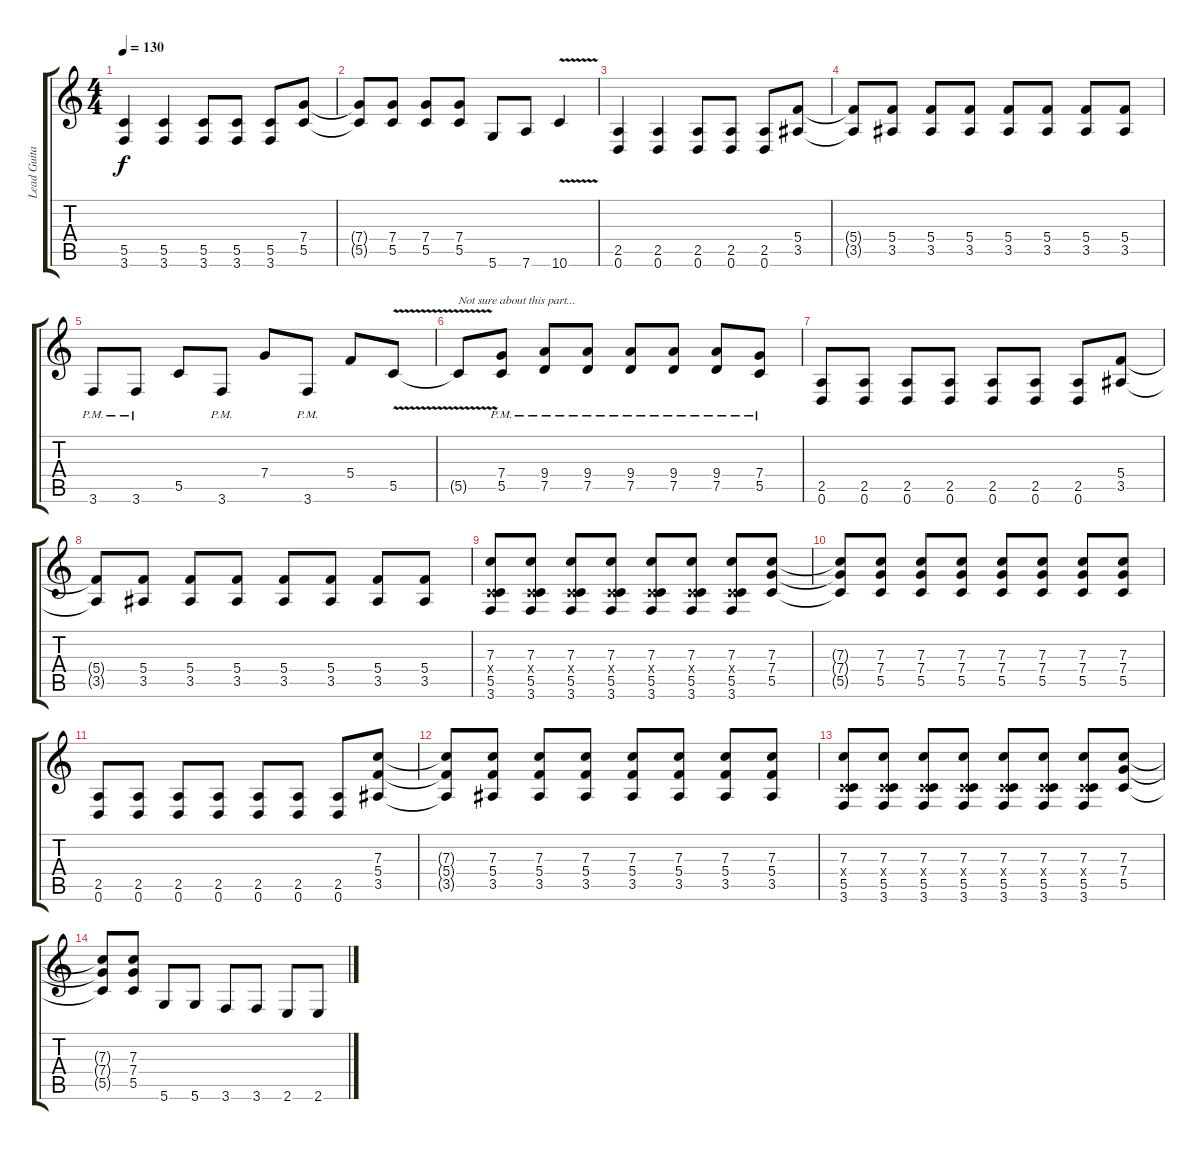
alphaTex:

\track ("Lead Guitar" "Lead Guita") {instrument overdrivenguitar}
\staff {score tabs}
\tuning (D4 A3 F3 C3 G2 D2) {hide}
\ts (4 4)
\tempo 130
\clef g2
\ks c
(5.5 3.6).4{dy f} (5.5 3.6).4 (5.5 3.6).8 (5.5 3.6).8 (5.5 3.6).8 (7.4 5.5).8 |
(7.4{t} 5.5{t}).8 (7.4 5.5).8 (7.4 5.5).8 (7.4 5.5).8 5.6.8 7.6.8 10.6{v}.4 |
(2.5 0.6).4 (2.5 0.6).4 (2.5 0.6).8 (2.5 0.6).8 (2.5 0.6).8 (5.4 3.5).8 |
(5.4{t} 3.5{t}).8 (5.4 3.5).8 (5.4 3.5).8 (5.4 3.5).8 (5.4 3.5).8 (5.4 3.5).8 (5.4 3.5).8 (5.4 3.5).8 |
3.6{pm}.8 3.6{pm}.8 5.5.8 3.6{pm}.8 7.4.8 3.6{pm}.8 5.4.8 5.5{v}.8 |
5.5{t}.8{txt "Not sure about this part..."} (7.4{pm} 5.5{pm}).8 (9.4{pm} 7.5{pm}).8 (9.4{pm} 7.5{pm}).8 (9.4{pm} 7.5{pm}).8 (9.4{pm} 7.5{pm}).8 (9.4{pm} 7.5{pm}).8 (7.4{pm} 5.5{pm}).8 |
(2.5 0.6).8 (2.5 0.6).8 (2.5 0.6).8 (2.5 0.6).8 (2.5 0.6).8 (2.5 0.6).8 (2.5 0.6).8 (5.4 3.5).8 |
(5.4{t} 3.5{t}).8 (5.4 3.5).8 (5.4 3.5).8 (5.4 3.5).8 (5.4 3.5).8 (5.4 3.5).8 (5.4 3.5).8 (5.4 3.5).8 |
(7.3 0.4{x} 5.5 3.6).8 (7.3 0.4{x} 5.5 3.6).8 (7.3 0.4{x} 5.5 3.6).8 (7.3 0.4{x} 5.5 3.6).8 (7.3 0.4{x} 5.5 3.6).8 (7.3 0.4{x} 5.5 3.6).8 (7.3 0.4{x} 5.5 3.6).8 (7.3 7.4 5.5).8 |
(7.3{t} 7.4{t} 5.5{t}).8 (7.3 7.4 5.5).8 (7.3 7.4 5.5).8 (7.3 7.4 5.5).8 (7.3 7.4 5.5).8 (7.3 7.4 5.5).8 (7.3 7.4 5.5).8 (7.3 7.4 5.5).8 |
(2.5 0.6).8 (2.5 0.6).8 (2.5 0.6).8 (2.5 0.6).8 (2.5 0.6).8 (2.5 0.6).8 (2.5 0.6).8 (7.3 5.4 3.5).8 |
(7.3{t} 5.4{t} 3.5{t}).8 (7.3 5.4 3.5).8 (7.3 5.4 3.5).8 (7.3 5.4 3.5).8 (7.3 5.4 3.5).8 (7.3 5.4 3.5).8 (7.3 5.4 3.5).8 (7.3 5.4 3.5).8 |
(7.3 0.4{x} 5.5 3.6).8 (7.3 0.4{x} 5.5 3.6).8 (7.3 0.4{x} 5.5 3.6).8 (7.3 0.4{x} 5.5 3.6).8 (7.3 0.4{x} 5.5 3.6).8 (7.3 0.4{x} 5.5 3.6).8 (7.3 0.4{x} 5.5 3.6).8 (7.3 7.4 5.5).8 |
(7.3{t} 7.4{t} 5.5{t}).8 (7.3 7.4 5.5).8 5.6.8 5.6.8 3.6.8 3.6.8 2.6.8 2.6.8
